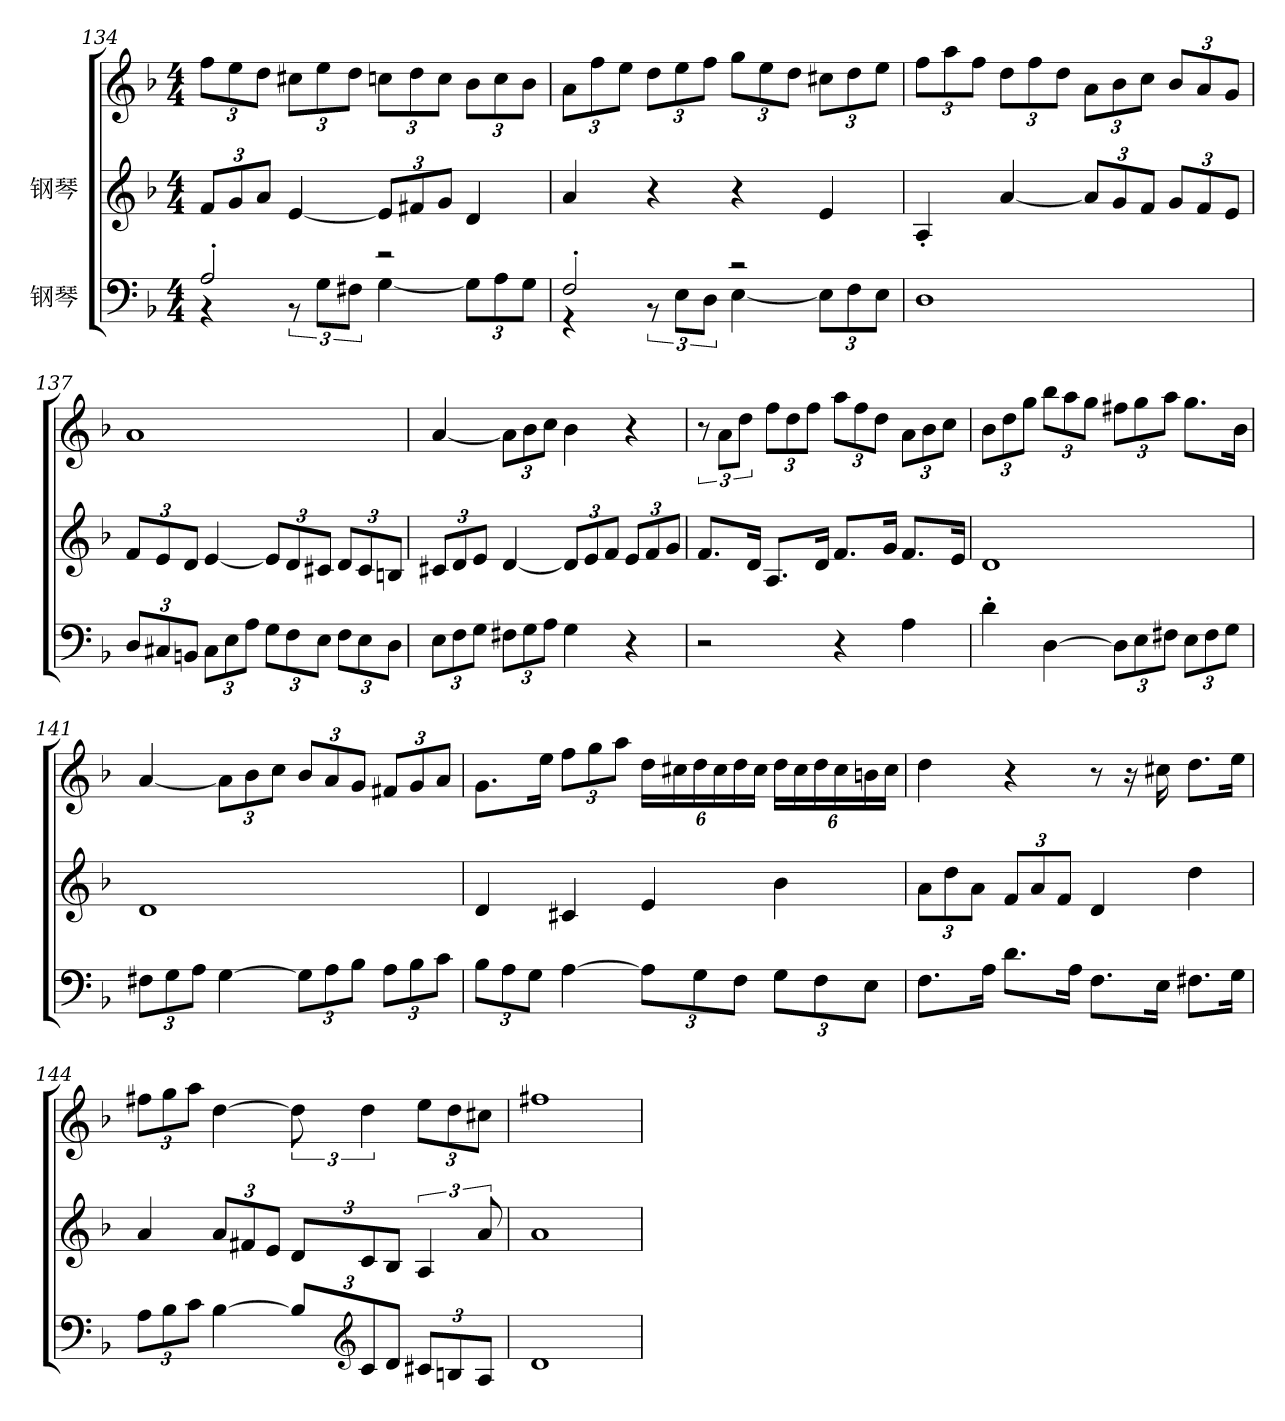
**kern	**kern	**kern
*part2	*part1	*part1
*staff3	*staff2	*staff1
*I"钢琴	*I"钢琴	*
*clefF4	*clefG2	*clefG2
*k[b-]	*k[b-]	*k[b-]
*M4/4	*M4/4	*M4/4
*MM112	*MM112	*MM112
=134	=134	=134
*^	*	*
*	*	*Xbrackettup	*Xbrackettup
2A'/	4r	12f/L	12ff\L
.	.	12g/	12ee\
.	.	12a/J	12dd\J
.	12r	[4e/	12cc#X\L
.	12G\L	.	12ee\
.	12F#X\J	.	12dd\J
2r	[4G\	12e/L]	12ccn\L
.	.	12f#X/	12dd\
.	.	12g/J	12cc\J
*	*Xbrackettup	*	*
.	12G\L]	4d/	12b-\L
.	12A\	.	12cc\
.	12G\J	.	12b-\J
!!LO:PB:g=z
=135	=135	=135	=135
2F'/	4r	4a/	12a\L
.	.	.	12ff\
.	.	.	12ee\J
*	*brackettup	*	*
.	12r	4r	12dd\L
.	12E\L	.	12ee\
.	12D\J	.	12ff\J
2r	[4E\	4r	12gg\L
.	.	.	12ee\
.	.	.	12dd\J
*	*Xbrackettup	*	*
.	12E\L]	4e/	12cc#X\L
.	12F\	.	12dd\
.	12E\J	.	12ee\J
*v	*v	*	*
=136	=136	=136
1D	4A'/	12ff\L
.	.	12aa\
.	.	12ff\J
.	[4a/	12dd\L
.	.	12ff\
.	.	12dd\J
.	12a/L]	12a\L
.	12g/	12b-\
.	12f/J	12cc\J
.	12g/L	12b-/L
.	12f/	12a/
.	12e/J	12g/J
=137	=137	=137
12D/L	12f/L	1a
12C#X/	12e/	.
12BBn/J	12d/J	.
12C#\L	[4e/	.
12E\	.	.
12A\J	.	.
12G\L	12e/L]	.
12F\	12d/	.
12E\J	12c#X/J	.
12F\L	12d/L	.
12E\	12c#/	.
12D\J	12Bn/J	.
!!LO:LB:g=z
=138	=138	=138
12E\L	12c#X/L	[4a/
12F\	12d/	.
12G\J	12e/J	.
12F#X\L	[4d/	12a\L]
12G\	.	12b-\
12A\J	.	12cc\J
4G\	12d/L]	4b-\
.	12e/	.
.	12f/J	.
4r	12e/L	4r
.	12f/	.
.	12g/J	.
=139	=139	=139
*	*	*brackettup
2r	8.f/L	12r
.	.	12a\L
.	.	12dd\J
.	16d/Jk	.
*	*	*Xbrackettup
.	8.A/L	12ff\L
.	.	12dd\
.	.	12ff\J
.	16d/Jk	.
4r	8.f/L	12aa\L
.	.	12ff\
.	.	12dd\J
.	16g/Jk	.
4A\	8.f/L	12a\L
.	.	12b-\
.	.	12cc\J
.	16e/Jk	.
=140	=140	=140
4d'\	1d	12b-\L
.	.	12dd\
.	.	12gg\J
[4D\	.	12bb-\L
.	.	12aa\
.	.	12gg\J
12D\L]	.	12ff#X\L
12E\	.	12gg\
12F#X\J	.	12aa\J
12E\L	.	8.gg\L
12F#\	.	.
12G\J	.	.
.	.	16b-\Jk
!!LO:LB:g=z
=141	=141	=141
12F#X\L	1d	[4a/
12G\	.	.
12A\J	.	.
[4G\	.	12a\L]
.	.	12b-\
.	.	12cc\J
12G\L]	.	12b-/L
12A\	.	12a/
12B-\J	.	12g/J
12A\L	.	12f#X/L
12B-\	.	12g/
12c\J	.	12a/J
=142	=142	=142
12B-\L	4d/	8.g\L
12A\	.	.
12G\J	.	.
.	.	16ee\Jk
[4A\	4c#X/	12ff\L
.	.	12gg\
.	.	12aa\J
12A\L]	4e/	24dd\LL
.	.	24cc#X\
12G\	.	24dd\
.	.	24cc#\
12F\J	.	24dd\
.	.	24cc#\JJ
12G\L	4b-\	24dd\LL
.	.	24cc#\
12F\	.	24dd\
.	.	24cc#\
12E\J	.	24bn\
.	.	24cc#\JJ
!!LO:LB:g=z
=143	=143	=143
8.F\L	12a\L	4dd\
.	12dd\	.
.	12a\J	.
16A\Jk	.	.
8.d\L	12f/L	4r
.	12a/	.
.	12f/J	.
16A\Jk	.	.
8.F\L	4d/	8r
.	.	16r
16E\Jk	.	16cc#X\
*	*	*MM100
8.F#X\L	4dd\	8.dd\L
16G\Jk	.	16ee\Jk
=144	=144	=144
12A\L	4a/	12ff#X\L
12B-\	.	12gg\
12c\J	.	12aa\J
*	*	*MM90
[4B-\	12a/L	[4dd\
.	12f#X/	.
.	12e/J	.
*	*	*brackettup
12B-/L]	12d/L	12dd\]
*clefG2	*	*
*	*	*MM75
12c/	12c/	6dd\
12d/J	12B-/J	.
*	*brackettup	*Xbrackettup
*	*	*MM60
12c#X/L	6A/	12ee\L
12Bn/	.	12dd\
*	*	*MM40
12A/J	12a/	12cc#X\J
=145	=145	=145
*	*	*MM50
1d	1a	1ff#X
=	=	=
*-	*-	*-
